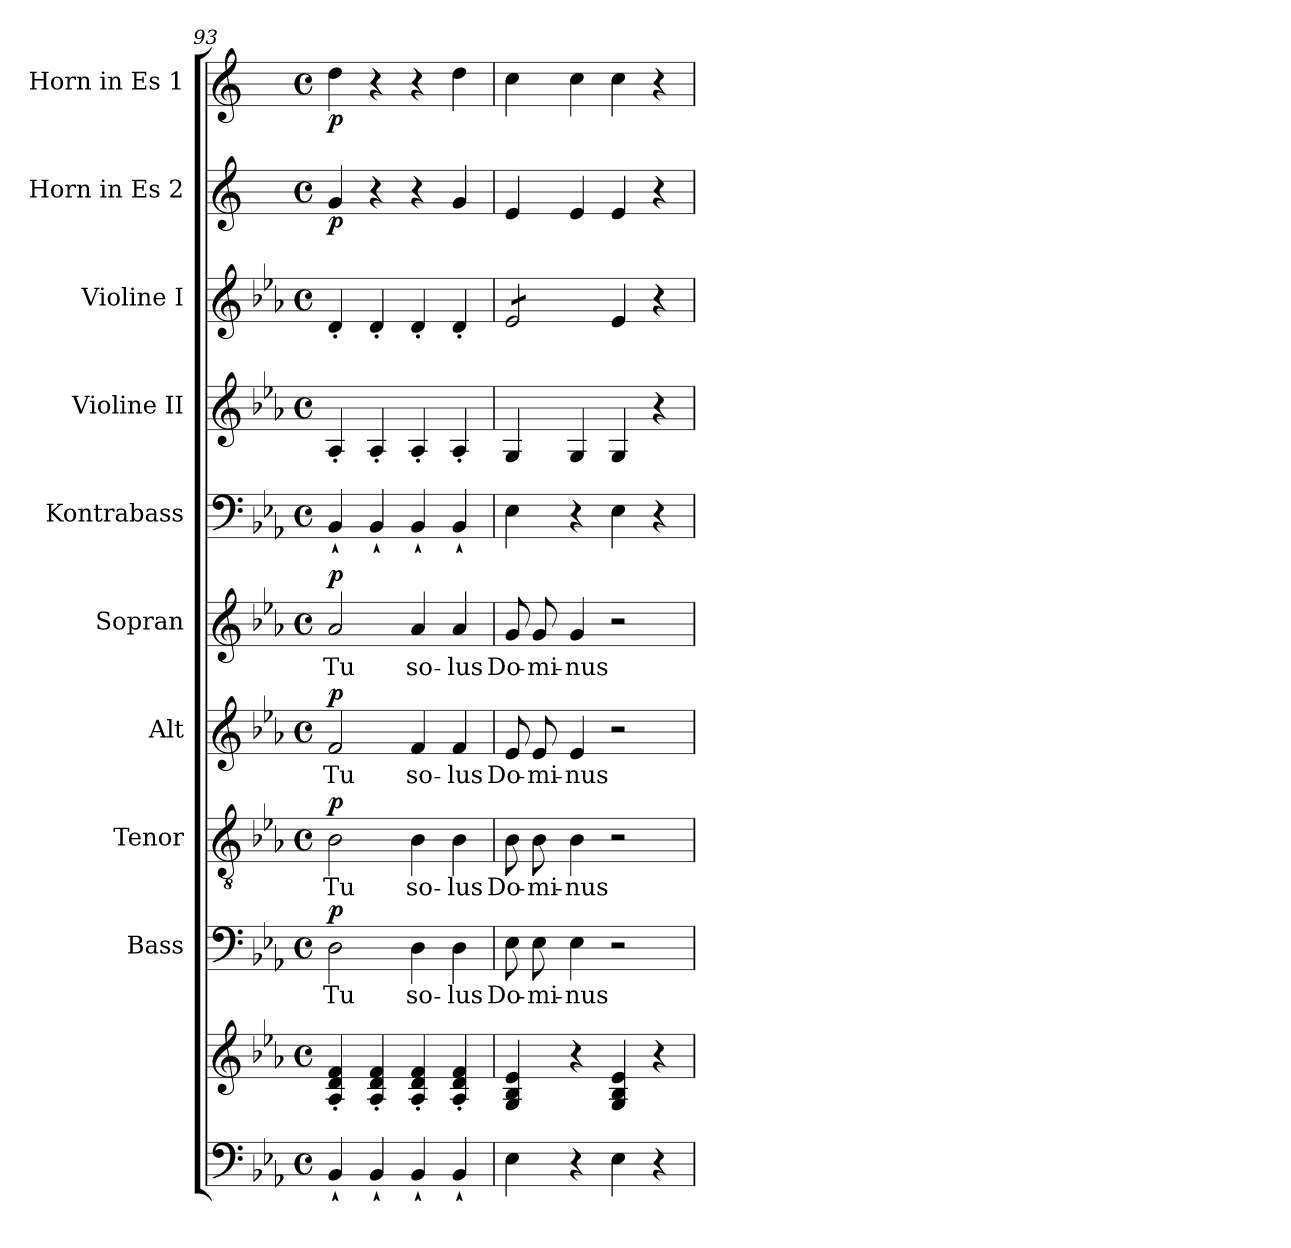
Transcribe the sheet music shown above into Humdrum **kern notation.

**kern	**kern	**kern	**text	**dynam	**kern	**text	**dynam	**kern	**text	**dynam	**kern	**text	**dynam	**kern	**kern	**kern	**kern	**dynam	**kern	**dynam
*part10	*part10	*part9	*part9	*part9	*part8	*part8	*part8	*part7	*part7	*part7	*part6	*part6	*part6	*part5	*part4	*part3	*part2	*part2	*part1	*part1
*staff11	*staff10	*staff9	*staff9	*staff9	*staff8	*staff8	*staff8	*staff7	*staff7	*staff7	*staff6	*staff6	*staff6	*staff5	*staff4	*staff3	*staff2	*staff2	*staff1	*staff1
*	*	*I"Bass	*	*	*I"Tenor	*	*	*I"Alt	*	*	*I"Sopran	*	*	*I"Kontrabass	*I"Violine II	*I"Violine I	*I"Horn in Es 2	*	*I"Horn in Es 1	*
*	*	*I'B.	*	*	*I'T.	*	*	*I'A.	*	*	*I'S.	*	*	*I'Kb.	*I'Vl. II	*I'Vl. I	*I'Hr. Es 2	*	*I'Hr. Es 1	*
*clefF4	*clefG2	*clefF4	*	*	*clefGv2	*	*	*clefG2	*	*	*clefG2	*	*	*clefF4	*clefG2	*clefG2	*clefG2	*	*clefG2	*
*	*	*	*	*	*	*	*	*	*	*	*	*	*	*ITrd7c12	*	*	*ITrd5c9	*	*ITrd5c9	*
*k[b-e-a-]	*k[b-e-a-]	*k[b-e-a-]	*	*	*k[b-e-a-]	*	*	*k[b-e-a-]	*	*	*k[b-e-a-]	*	*	*k[b-e-a-]	*k[b-e-a-]	*k[b-e-a-]	*k[b-e-a-]	*	*k[b-e-a-]	*
*E-:	*E-:	*E-:	*	*	*E-:	*	*	*E-:	*	*	*E-:	*	*	*E-:	*E-:	*E-:	*E-:	*	*E-:	*
*M4/4	*M4/4	*M4/4	*	*	*M4/4	*	*	*M4/4	*	*	*M4/4	*	*	*M4/4	*M4/4	*M4/4	*M4/4	*	*M4/4	*
*met(c)	*met(c)	*met(c)	*	*	*met(c)	*	*	*met(c)	*	*	*met(c)	*	*	*met(c)	*met(c)	*met(c)	*met(c)	*	*met(c)	*
=93	=93	=93	=93	=93	=93	=93	=93	=93	=93	=93	=93	=93	=93	=93	=93	=93	=93	=93	=93	=93
!	!	!	!LO:LY:b	!LO:DY:a	!	!LO:LY:b	!LO:DY:a	!	!LO:LY:b	!LO:DY:a	!	!LO:LY:b	!LO:DY:a	!	!	!	!	!LO:DY:b	!	!LO:DY:b
4BB-`</	4A-/'< 4d/'< 4f/'<	2D\	Tu	p	2B-\	Tu	p	2f/	Tu	p	2a-/	Tu	p	4BBB-`</	4A-'</	4d'</	4B-/	p	4f\	p
4BB-`</	4A-/'< 4d/'< 4f/'<	.	.	.	.	.	.	.	.	.	.	.	.	4BBB-`</	4A-'</	4d'</	4r	.	4r	.
!	!	!	!LO:LY:b	!	!	!LO:LY:b	!	!	!LO:LY:b	!	!	!LO:LY:b	!	!	!	!	!	!	!	!
4BB-`</	4A-/'< 4d/'< 4f/'<	4D\	so-	.	4B-\	so-	.	4f/	so-	.	4a-/	so-	.	4BBB-`</	4A-'</	4d'</	4r	.	4r	.
!	!	!	!LO:LY:b	!	!	!LO:LY:b	!	!	!LO:LY:b	!	!	!LO:LY:b	!	!	!	!	!	!	!	!
4BB-`</	4A-/'< 4d/'< 4f/'<	4D\	-lus	.	4B-\	-lus	.	4f/	-lus	.	4a-/	-lus	.	4BBB-`</	4A-'</	4d'</	4B-/	.	4f\	.
=94	=94	=94	=94	=94	=94	=94	=94	=94	=94	=94	=94	=94	=94	=94	=94	=94	=94	=94	=94	=94
!	!	!	!LO:LY:b	!	!	!LO:LY:b	!	!	!LO:LY:b	!	!	!LO:LY:b	!	!	!	!	!	!	!	!
*	*	*	*	*	*	*	*	*	*	*	*	*	*	*	*	*tremolo	*	*	*	*
4E-\	4G/ 4B-/ 4e-/	8E-\	Do-	.	8B-\	Do-	.	8e-/	Do-	.	8g/	Do-	.	4EE-\	4G/	8e-/L	4G/	.	4e-\	.
!	!	!	!LO:LY:b	!	!	!LO:LY:b	!	!	!LO:LY:b	!	!	!LO:LY:b	!	!	!	!	!	!	!	!
.	.	8E-\	-mi-	.	8B-\	-mi-	.	8e-/	-mi-	.	8g/	-mi-	.	.	.	8e-/	.	.	.	.
!	!	!	!LO:LY:b	!	!	!LO:LY:b	!	!	!LO:LY:b	!	!	!LO:LY:b	!	!	!	!	!	!	!	!
4r	4r	4E-\	-nus	.	4B-\	-nus	.	4e-/	-nus	.	4g/	-nus	.	4r	4G/	8e-/	4G/	.	4e-\	.
.	.	.	.	.	.	.	.	.	.	.	.	.	.	.	.	8e-/J	.	.	.	.
*	*	*	*	*	*	*	*	*	*	*	*	*	*	*	*	*Xtremolo	*	*	*	*
4E-\	4G/ 4B-/ 4e-/	2r	.	.	2r	.	.	2r	.	.	2r	.	.	4EE-\	4G/	4e-/	4G/	.	4e-\	.
4r	4r	.	.	.	.	.	.	.	.	.	.	.	.	4r	4r	4r	4r	.	4r	.
=	=	=	=	=	=	=	=	=	=	=	=	=	=	=	=	=	=	=	=	=
*-	*-	*-	*-	*-	*-	*-	*-	*-	*-	*-	*-	*-	*-	*-	*-	*-	*-	*-	*-	*-
